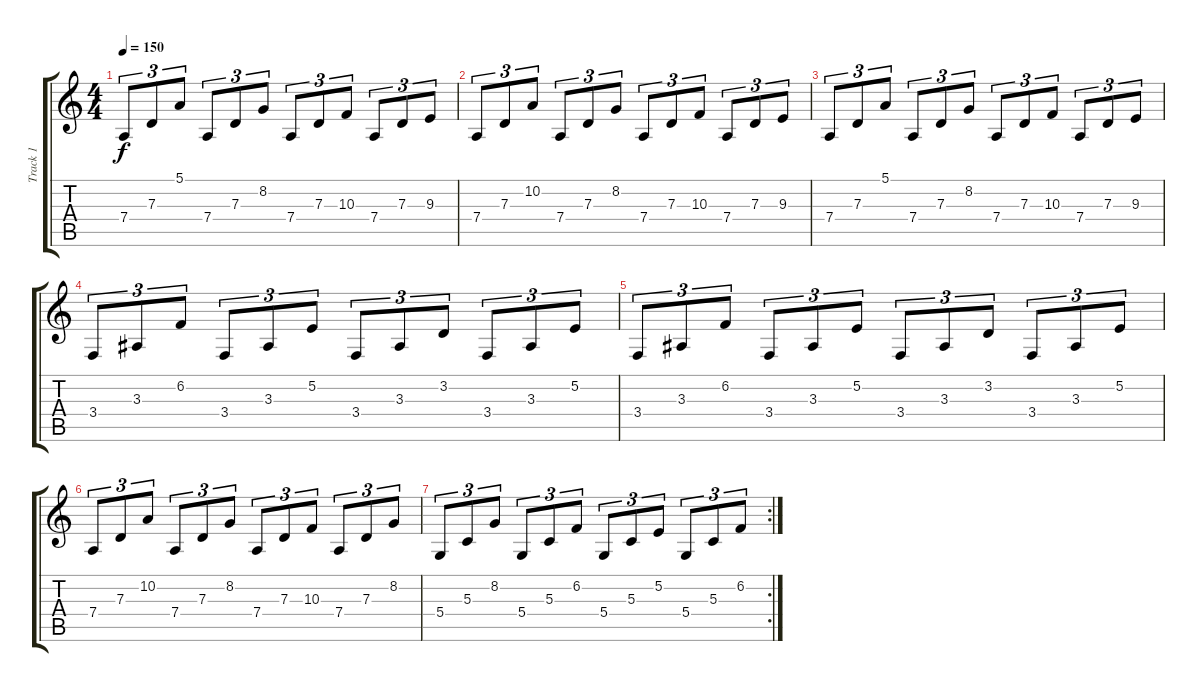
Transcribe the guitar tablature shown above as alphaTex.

\track ("Track 1" "Track 1") {instrument lead2sawtooth}
\staff {score tabs}
\tuning (E4 B3 G3 D3 A2 E2) {hide}
\ts (4 4)
\tempo 150
\clef g2
\ks c
7.4.8{tu (3 2) dy f} 7.3.8{tu (3 2)} 5.1.8{tu (3 2)} 7.4.8{tu (3 2)} 7.3.8{tu (3 2)} 8.2.8{tu (3 2)} 7.4.8{tu (3 2)} 7.3.8{tu (3 2)} 10.3.8{tu (3 2)} 7.4.8{tu (3 2)} 7.3.8{tu (3 2)} 9.3.8{tu (3 2)} |
7.4.8{tu (3 2)} 7.3.8{tu (3 2)} 10.2.8{tu (3 2)} 7.4.8{tu (3 2)} 7.3.8{tu (3 2)} 8.2.8{tu (3 2)} 7.4.8{tu (3 2)} 7.3.8{tu (3 2)} 10.3.8{tu (3 2)} 7.4.8{tu (3 2)} 7.3.8{tu (3 2)} 9.3.8{tu (3 2)} |
7.4.8{tu (3 2)} 7.3.8{tu (3 2)} 5.1.8{tu (3 2)} 7.4.8{tu (3 2)} 7.3.8{tu (3 2)} 8.2.8{tu (3 2)} 7.4.8{tu (3 2)} 7.3.8{tu (3 2)} 10.3.8{tu (3 2)} 7.4.8{tu (3 2)} 7.3.8{tu (3 2)} 9.3.8{tu (3 2)} |
3.4.8{tu (3 2)} 3.3.8{tu (3 2)} 6.2.8{tu (3 2)} 3.4.8{tu (3 2)} 3.3.8{tu (3 2)} 5.2.8{tu (3 2)} 3.4.8{tu (3 2)} 3.3.8{tu (3 2)} 3.2.8{tu (3 2)} 3.4.8{tu (3 2)} 3.3.8{tu (3 2)} 5.2.8{tu (3 2)} |
3.4.8{tu (3 2)} 3.3.8{tu (3 2)} 6.2.8{tu (3 2)} 3.4.8{tu (3 2)} 3.3.8{tu (3 2)} 5.2.8{tu (3 2)} 3.4.8{tu (3 2)} 3.3.8{tu (3 2)} 3.2.8{tu (3 2)} 3.4.8{tu (3 2)} 3.3.8{tu (3 2)} 5.2.8{tu (3 2)} |
7.4.8{tu (3 2)} 7.3.8{tu (3 2)} 10.2.8{tu (3 2)} 7.4.8{tu (3 2)} 7.3.8{tu (3 2)} 8.2.8{tu (3 2)} 7.4.8{tu (3 2)} 7.3.8{tu (3 2)} 10.3.8{tu (3 2)} 7.4.8{tu (3 2)} 7.3.8{tu (3 2)} 8.2.8{tu (3 2)} |
\rc 2
5.4.8{tu (3 2)} 5.3.8{tu (3 2)} 8.2.8{tu (3 2)} 5.4.8{tu (3 2)} 5.3.8{tu (3 2)} 6.2.8{tu (3 2)} 5.4.8{tu (3 2)} 5.3.8{tu (3 2)} 5.2.8{tu (3 2)} 5.4.8{tu (3 2)} 5.3.8{tu (3 2)} 6.2.8{tu (3 2)}
